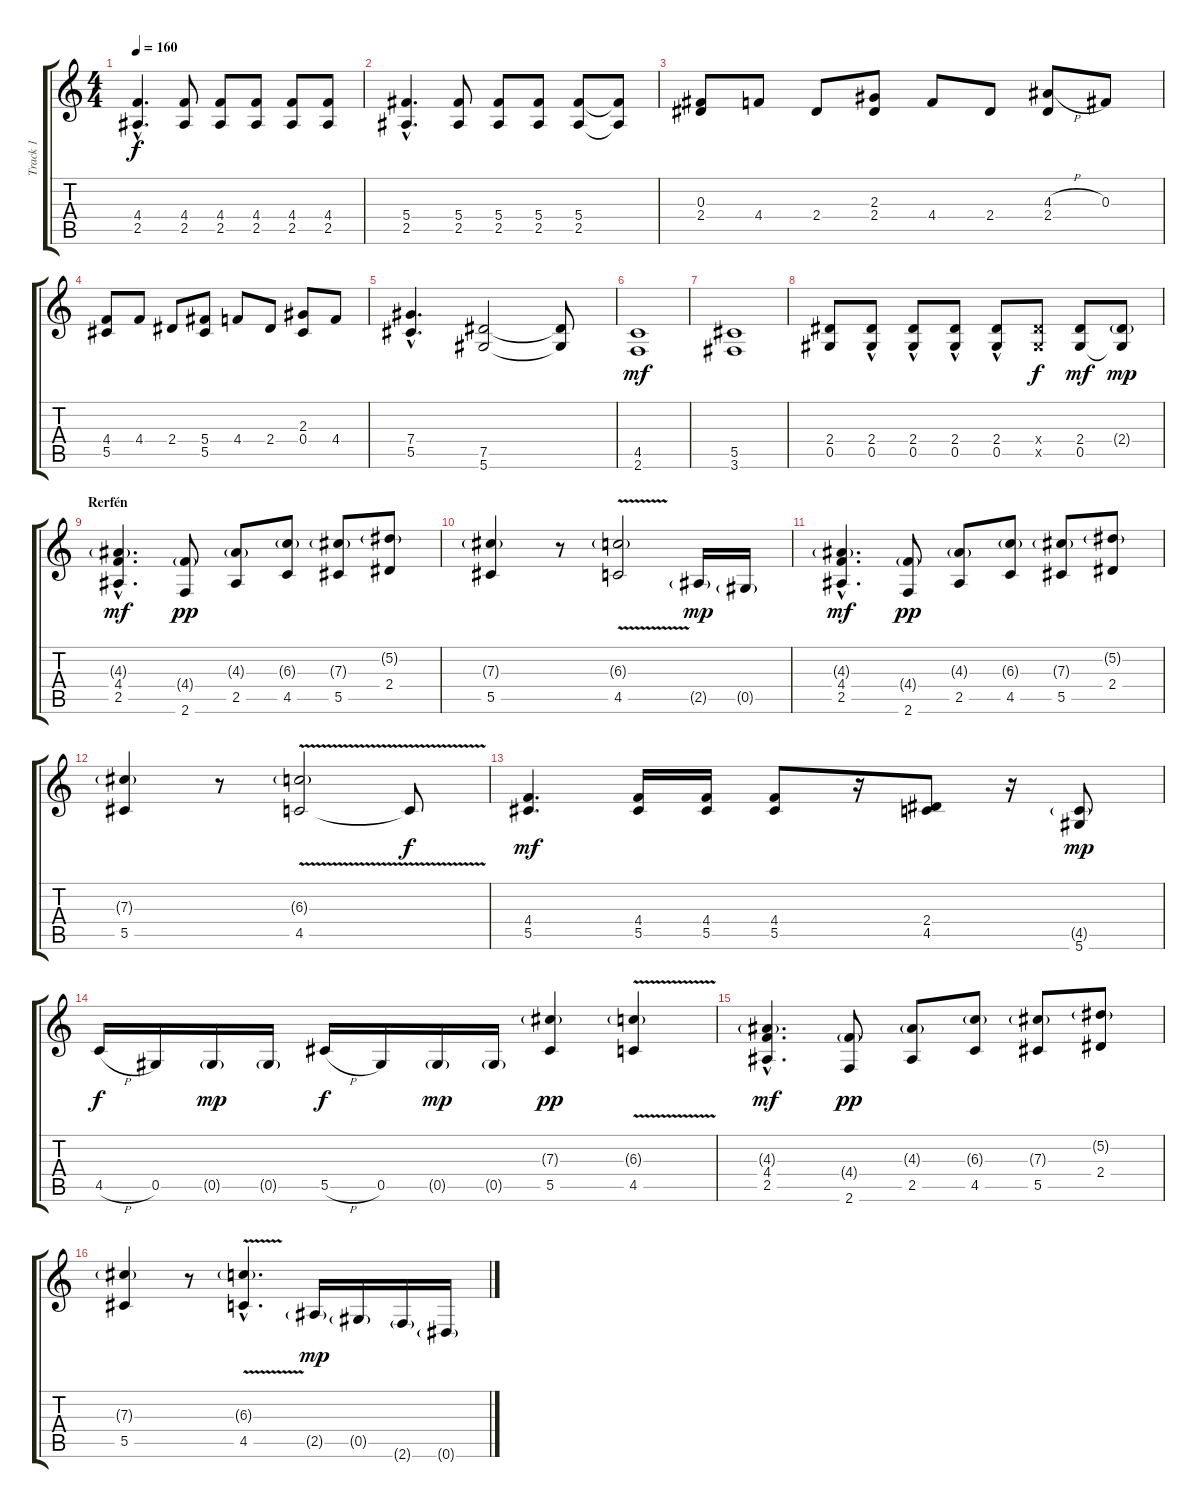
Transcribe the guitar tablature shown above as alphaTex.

\track ("Track 1" "Track 1") {instrument overdrivenguitar}
\staff {score tabs}
\tuning (Eb4 Bb3 Gb3 Db3 Ab2 Eb2) {hide}
\ts (4 4)
\tempo 160
\clef g2
\ks c
(4.4{hac} 2.5{hac}).4{d dy f} (4.4 2.5).8 (4.4 2.5).8 (4.4 2.5).8 (4.4 2.5).8 (4.4 2.5).8 |
(5.4{hac} 2.5{hac}).4{d} (5.4 2.5).8 (5.4 2.5).8 (5.4 2.5).8 (5.4 2.5).8 (5.4{t} 2.5{t}).8 |
(0.3 2.4).8 4.4.8 2.4.8 (2.3 2.4).8 4.4.8 2.4.8 (4.3{h} 2.4).8 0.3.8 |
(4.4 5.5).8 4.4.8 2.4.8 (5.4 5.5).8 4.4.8 2.4.8 (2.3 0.4).8 4.4.8 |
(7.4{hac} 5.5{hac}).4{d} (7.5 5.6).2 (7.5{t} 5.6{t}).8 |
(4.5 2.6).1{dy mf} |
(5.5 3.6).1 |
(2.4 0.5).8 (2.4 0.5{hac}).8 (2.4 0.5{hac}).8 (2.4 0.5{hac}).8 (2.4 0.5{hac}).8 (2.4{x} 0.5{x}).8{dy f} (2.4 0.5).8{dy mf} (2.4{g} 0.5{t}).8{dy mp} |
\section ("" "Rerfén")
(4.3{g hac} 4.4 2.5).4{d dy mf} (4.4{g} 2.6).8{dy pp} (4.3{g} 2.5).8 (6.3{g} 4.5).8 (7.3{g} 5.5).8 (5.2{g} 2.4).8 |
(7.3{g} 5.5).4 r.8 (6.3{v g} 4.5{v}).2 2.5{g}.16{dy mp} 0.5{g}.16 |
(4.3{g hac} 4.4 2.5).4{d dy mf} (4.4{g} 2.6).8{dy pp} (4.3{g} 2.5).8 (6.3{g} 4.5).8 (7.3{g} 5.5).8 (5.2{g} 2.4).8 |
(7.3{g} 5.5).4 r.8 (6.3{v g} 4.5{v}).2 4.5{t}.8{dy f} |
(4.4 5.5).4{d dy mf} (4.4 5.5).16 (4.4 5.5).16 (4.4 5.5).8 r.16 (2.4 4.5).8 r.16 (4.5{g} 5.6).8{dy mp} |
4.5{h}.16{dy f} 0.5.16 0.5{g}.16{dy mp} 0.5{g}.16 5.5{h}.16{dy f} 0.5.16 0.5{g}.16{dy mp} 0.5{g}.16 (7.3{g} 5.5).4{dy pp} (6.3{v g} 4.5{v}).4 |
(4.3{g hac} 4.4 2.5).4{d dy mf} (4.4{g} 2.6).8{dy pp} (4.3{g} 2.5).8 (6.3{g} 4.5).8 (7.3{g} 5.5).8 (5.2{g} 2.4).8 |
(7.3{g} 5.5).4 r.8 (6.3{v g hac} 4.5{v hac}).4{d} 2.5{g}.16{dy mp} 0.5{g}.16 2.6{g}.16 0.6{g}.16
